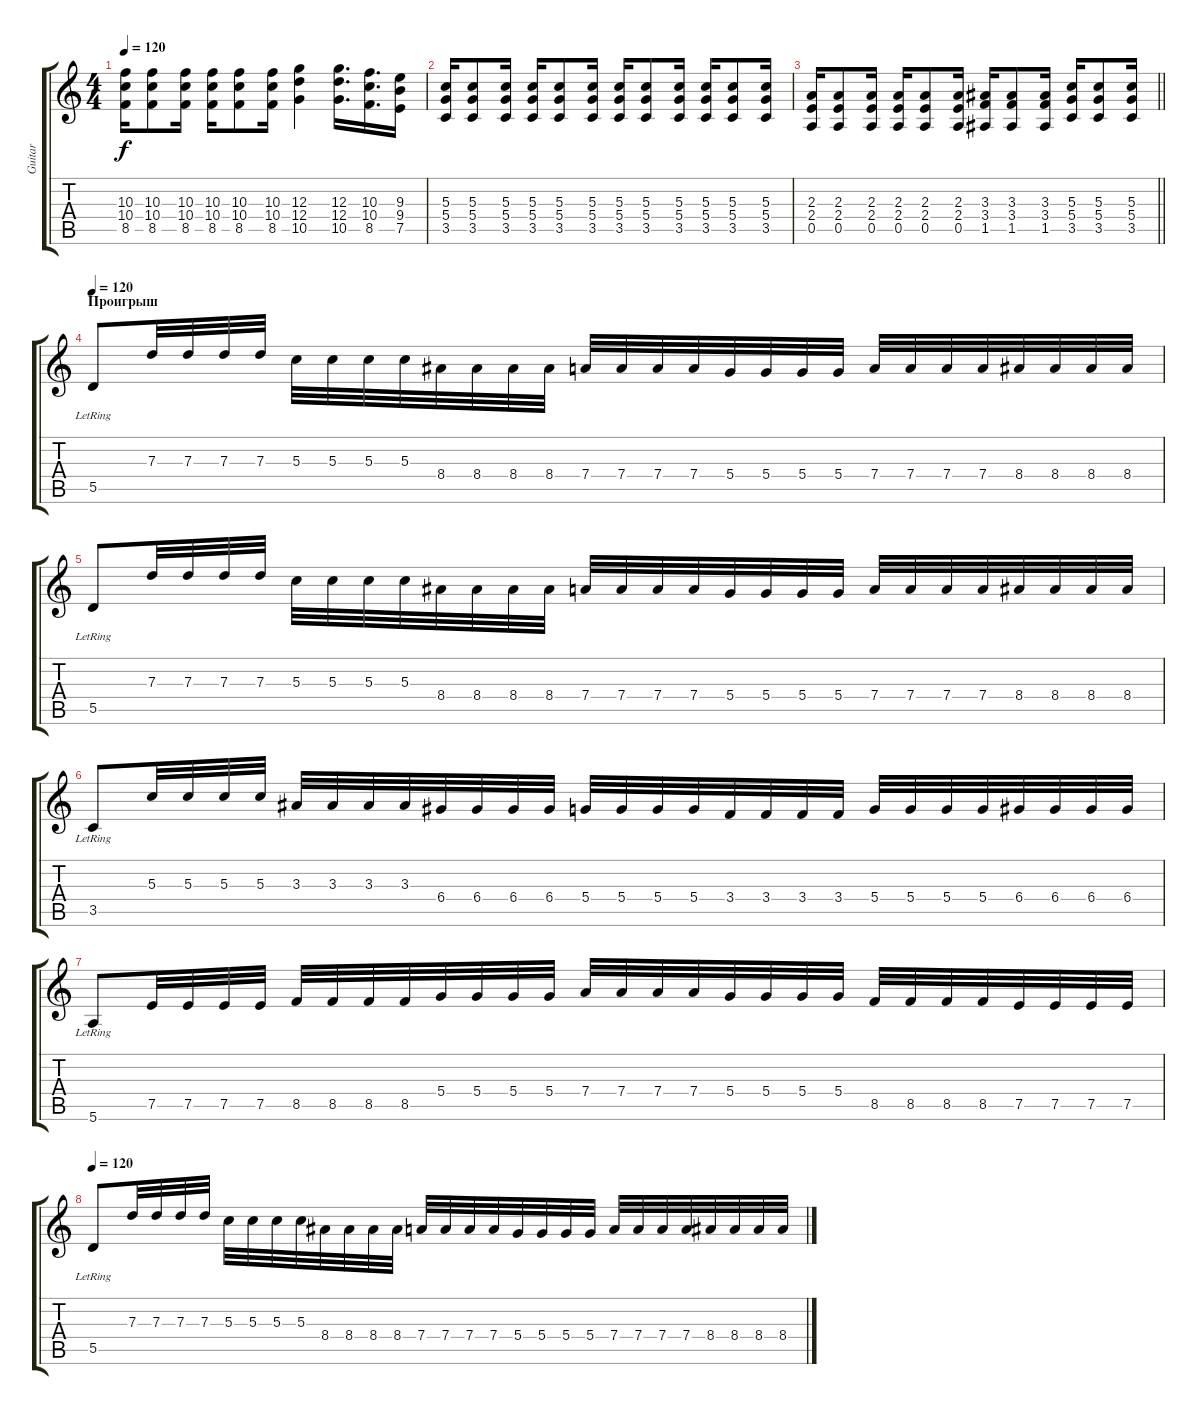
\track ("Guitar" "Guitar") {instrument distortionguitar}
\staff {score tabs}
\tuning (E4 B3 G3 D3 A2 E2) {hide}
\ts (4 4)
\tempo 120
\clef g2
\ks c
(10.3 10.4 8.5).16{dy f} (10.3 10.4 8.5).8 (10.3 10.4 8.5).16 (10.3 10.4 8.5).16 (10.3 10.4 8.5).8 (10.3 10.4 8.5).16 (12.3 12.4 10.5).4 (12.3 12.4 10.5).16{d} (10.3 10.4 8.5).16{d} (9.3 9.4 7.5).16 |
(5.3 5.4 3.5).16 (5.3 5.4 3.5).8 (5.3 5.4 3.5).16 (5.3 5.4 3.5).16 (5.3 5.4 3.5).8 (5.3 5.4 3.5).16 (5.3 5.4 3.5).16 (5.3 5.4 3.5).8 (5.3 5.4 3.5).16 (5.3 5.4 3.5).16 (5.3 5.4 3.5).8 (5.3 5.4 3.5).16 |
\barLineRight lightlight
(2.3 2.4 0.5).16 (2.3 2.4 0.5).8 (2.3 2.4 0.5).16 (2.3 2.4 0.5).16 (2.3 2.4 0.5).8 (2.3 2.4 0.5).16 (3.3 3.4 1.5).16 (3.3 3.4 1.5).8 (3.3 3.4 1.5).16 (5.3 5.4 3.5).16 (5.3 5.4 3.5).8 (5.3 5.4 3.5).16 |
\section ("" "Проигрыш")
\tempo 120
5.5{lr}.8 7.3.32 7.3.32 7.3.32 7.3.32 5.3.32 5.3.32 5.3.32 5.3.32 8.4.32 8.4.32 8.4.32 8.4.32 7.4.32 7.4.32 7.4.32 7.4.32 5.4.32 5.4.32 5.4.32 5.4.32 7.4.32 7.4.32 7.4.32 7.4.32 8.4.32 8.4.32 8.4.32 8.4.32 |
5.5{lr}.8 7.3.32 7.3.32 7.3.32 7.3.32 5.3.32 5.3.32 5.3.32 5.3.32 8.4.32 8.4.32 8.4.32 8.4.32 7.4.32 7.4.32 7.4.32 7.4.32 5.4.32 5.4.32 5.4.32 5.4.32 7.4.32 7.4.32 7.4.32 7.4.32 8.4.32 8.4.32 8.4.32 8.4.32 |
3.5{lr}.8 5.3.32 5.3.32 5.3.32 5.3.32 3.3.32 3.3.32 3.3.32 3.3.32 6.4.32 6.4.32 6.4.32 6.4.32 5.4.32 5.4.32 5.4.32 5.4.32 3.4.32 3.4.32 3.4.32 3.4.32 5.4.32 5.4.32 5.4.32 5.4.32 6.4.32 6.4.32 6.4.32 6.4.32 |
5.6{lr}.8 7.5.32 7.5.32 7.5.32 7.5.32 8.5.32 8.5.32 8.5.32 8.5.32 5.4.32 5.4.32 5.4.32 5.4.32 7.4.32 7.4.32 7.4.32 7.4.32 5.4.32 5.4.32 5.4.32 5.4.32 8.5.32 8.5.32 8.5.32 8.5.32 7.5.32 7.5.32 7.5.32 7.5.32 |
\tempo 120
5.5{lr}.8 7.3.32 7.3.32 7.3.32 7.3.32 5.3.32 5.3.32 5.3.32 5.3.32 8.4.32 8.4.32 8.4.32 8.4.32 7.4.32 7.4.32 7.4.32 7.4.32 5.4.32 5.4.32 5.4.32 5.4.32 7.4.32 7.4.32 7.4.32 7.4.32 8.4.32 8.4.32 8.4.32 8.4.32
